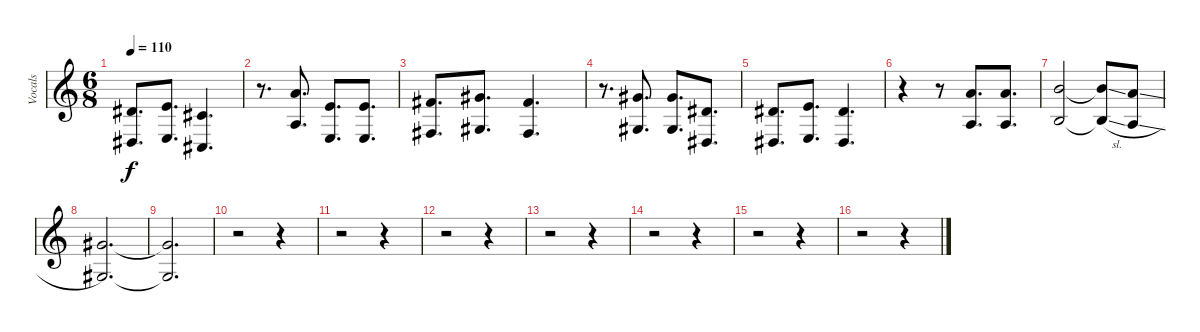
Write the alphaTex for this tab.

\track ("Vocals" "Vocals") {instrument lead6voice}
\staff {score}
\tuning (E4 B3 G3 D3 A2 E2 B1) {hide}
\ts (6 8)
\tempo 110
\clef g2
\ks c
(4.2 1.4).8{d dy f} (5.2 2.4).8{d} (2.2 4.5).4{d} |
r.8{d} (5.1 2.3).8{d} (0.1 2.4).8{d} (0.1 2.4).8{d} |
(2.1 4.4).8{d} (4.1 6.4).8{d} (2.1 4.4).4{d} |
r.8{d} (4.1 6.4).8{d} (4.1 6.4).8{d} (4.2 6.5).8{d} |
(4.2 6.5).8{d} (5.2 7.5).8{d} (4.2 6.5).4{d} |
r.4 r.8 (5.1 2.3).8{d} (5.1 2.3).8{d} |
(7.1 4.3).2 (7.1{sl t} 4.3{sl t}).8 (5.1{sl} 2.3{sl}).8 |
(4.1 1.3).2{d} |
(4.1{t} 1.3{t}).2{d} |
r.2 r.4 |
r.2 r.4 |
r.2 r.4 |
r.2 r.4 |
r.2 r.4 |
r.2 r.4 |
r.2 r.4
